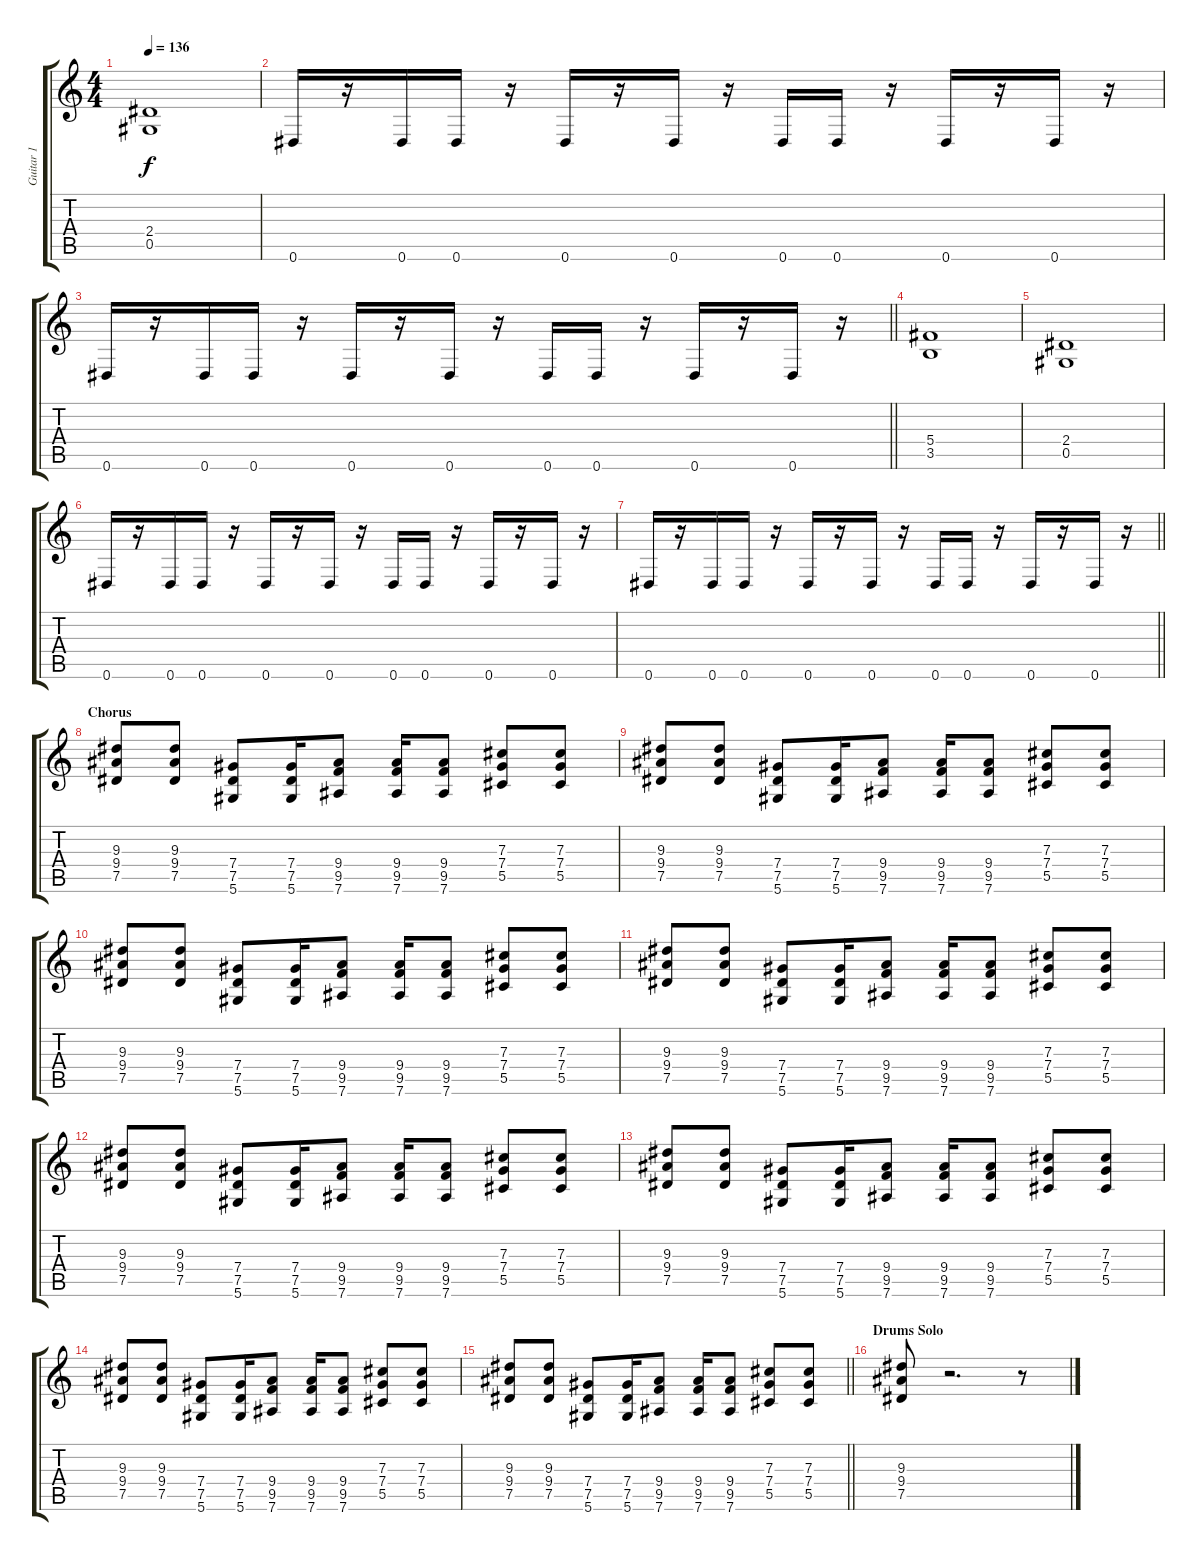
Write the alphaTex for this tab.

\track ("Guitar 1" "Guitar 1") {instrument distortionguitar}
\staff {score tabs}
\tuning (Eb4 Bb3 Gb3 Db3 Ab2 Eb2) {hide}
\ts (4 4)
\tempo 136
\clef g2
\ks c
(2.4 0.5).1{dy f} |
0.6.16 r.16 0.6.16 0.6.16 r.16 0.6.16 r.16 0.6.16 r.16 0.6.16 0.6.16 r.16 0.6.16 r.16 0.6.16 r.16 |
\barLineRight lightlight
0.6.16 r.16 0.6.16 0.6.16 r.16 0.6.16 r.16 0.6.16 r.16 0.6.16 0.6.16 r.16 0.6.16 r.16 0.6.16 r.16 |
(5.4 3.5).1 |
(2.4 0.5).1 |
0.6.16 r.16 0.6.16 0.6.16 r.16 0.6.16 r.16 0.6.16 r.16 0.6.16 0.6.16 r.16 0.6.16 r.16 0.6.16 r.16 |
\barLineRight lightlight
0.6.16 r.16 0.6.16 0.6.16 r.16 0.6.16 r.16 0.6.16 r.16 0.6.16 0.6.16 r.16 0.6.16 r.16 0.6.16 r.16 |
\section ("" "Chorus")
(9.3 9.4 7.5).8 (9.3 9.4 7.5).8 (7.4 7.5 5.6).8 (7.4 7.5 5.6).16 (9.4 9.5 7.6).8 (9.4 9.5 7.6).16 (9.4 9.5 7.6).8 (7.3 7.4 5.5).8 (7.3 7.4 5.5).8 |
(9.3 9.4 7.5).8 (9.3 9.4 7.5).8 (7.4 7.5 5.6).8 (7.4 7.5 5.6).16 (9.4 9.5 7.6).8 (9.4 9.5 7.6).16 (9.4 9.5 7.6).8 (7.3 7.4 5.5).8 (7.3 7.4 5.5).8 |
(9.3 9.4 7.5).8 (9.3 9.4 7.5).8 (7.4 7.5 5.6).8 (7.4 7.5 5.6).16 (9.4 9.5 7.6).8 (9.4 9.5 7.6).16 (9.4 9.5 7.6).8 (7.3 7.4 5.5).8 (7.3 7.4 5.5).8 |
(9.3 9.4 7.5).8 (9.3 9.4 7.5).8 (7.4 7.5 5.6).8 (7.4 7.5 5.6).16 (9.4 9.5 7.6).8 (9.4 9.5 7.6).16 (9.4 9.5 7.6).8 (7.3 7.4 5.5).8 (7.3 7.4 5.5).8 |
(9.3 9.4 7.5).8 (9.3 9.4 7.5).8 (7.4 7.5 5.6).8 (7.4 7.5 5.6).16 (9.4 9.5 7.6).8 (9.4 9.5 7.6).16 (9.4 9.5 7.6).8 (7.3 7.4 5.5).8 (7.3 7.4 5.5).8 |
(9.3 9.4 7.5).8 (9.3 9.4 7.5).8 (7.4 7.5 5.6).8 (7.4 7.5 5.6).16 (9.4 9.5 7.6).8 (9.4 9.5 7.6).16 (9.4 9.5 7.6).8 (7.3 7.4 5.5).8 (7.3 7.4 5.5).8 |
(9.3 9.4 7.5).8 (9.3 9.4 7.5).8 (7.4 7.5 5.6).8 (7.4 7.5 5.6).16 (9.4 9.5 7.6).8 (9.4 9.5 7.6).16 (9.4 9.5 7.6).8 (7.3 7.4 5.5).8 (7.3 7.4 5.5).8 |
\barLineRight lightlight
(9.3 9.4 7.5).8 (9.3 9.4 7.5).8 (7.4 7.5 5.6).8 (7.4 7.5 5.6).16 (9.4 9.5 7.6).8 (9.4 9.5 7.6).16 (9.4 9.5 7.6).8 (7.3 7.4 5.5).8 (7.3 7.4 5.5).8 |
\section ("" "Drums Solo")
(9.3 9.4 7.5).8 r.2{d} r.8
